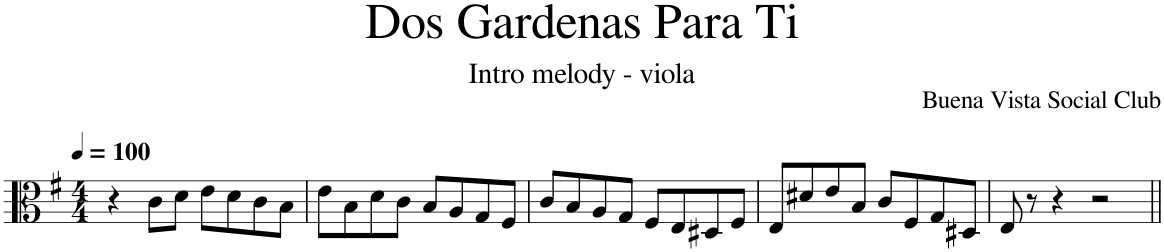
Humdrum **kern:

**kern
*part1
*staff1
*I"Viola
*I'Vla.
*clefC3
*k[f#]
*M4/4
*MM100
=1
4r
8c\L
8d\J
8e\L
8d\
8c\
8B\J
=2
8e\L
8B\
8d\
8c\J
8B/L
8A/
8G/
8F#/J
=3
8c/L
8B/
8A/
8G/J
8F#/L
8E/
8D#X/
8F#/J
=4
8E/L
8d#X/
8e/
8B/J
8c/L
8F#/
8G/
8D#X/J
=5
8E/
8r
4r
2r
=||
*-
